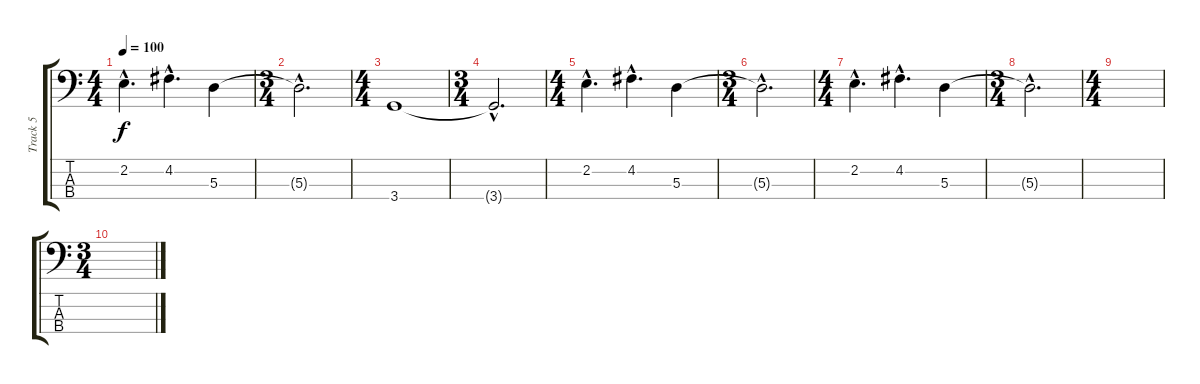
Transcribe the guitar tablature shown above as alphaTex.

\track ("Track 5" "Track 5") {instrument contrabass}
\staff {score tabs}
\tuning (G2 D2 A1 E1) {hide}
\ts (4 4)
\tempo 100
\clef f4
\ks c
2.2{hac}.4{d dy f} 4.2{hac}.4{d} 5.3.4 |
\ts (3 4)
5.3{hac t}.2{d} |
\ts (4 4)
3.4.1 |
\ts (3 4)
3.4{hac t}.2{d} |
\ts (4 4)
2.2{hac}.4{d} 4.2{hac}.4{d} 5.3.4 |
\ts (3 4)
5.3{hac t}.2{d} |
\ts (4 4)
2.2{hac}.4{d} 4.2{hac}.4{d} 5.3.4 |
\ts (3 4)
5.3{hac t}.2{d} |
\ts (4 4)
|
\ts (3 4)
